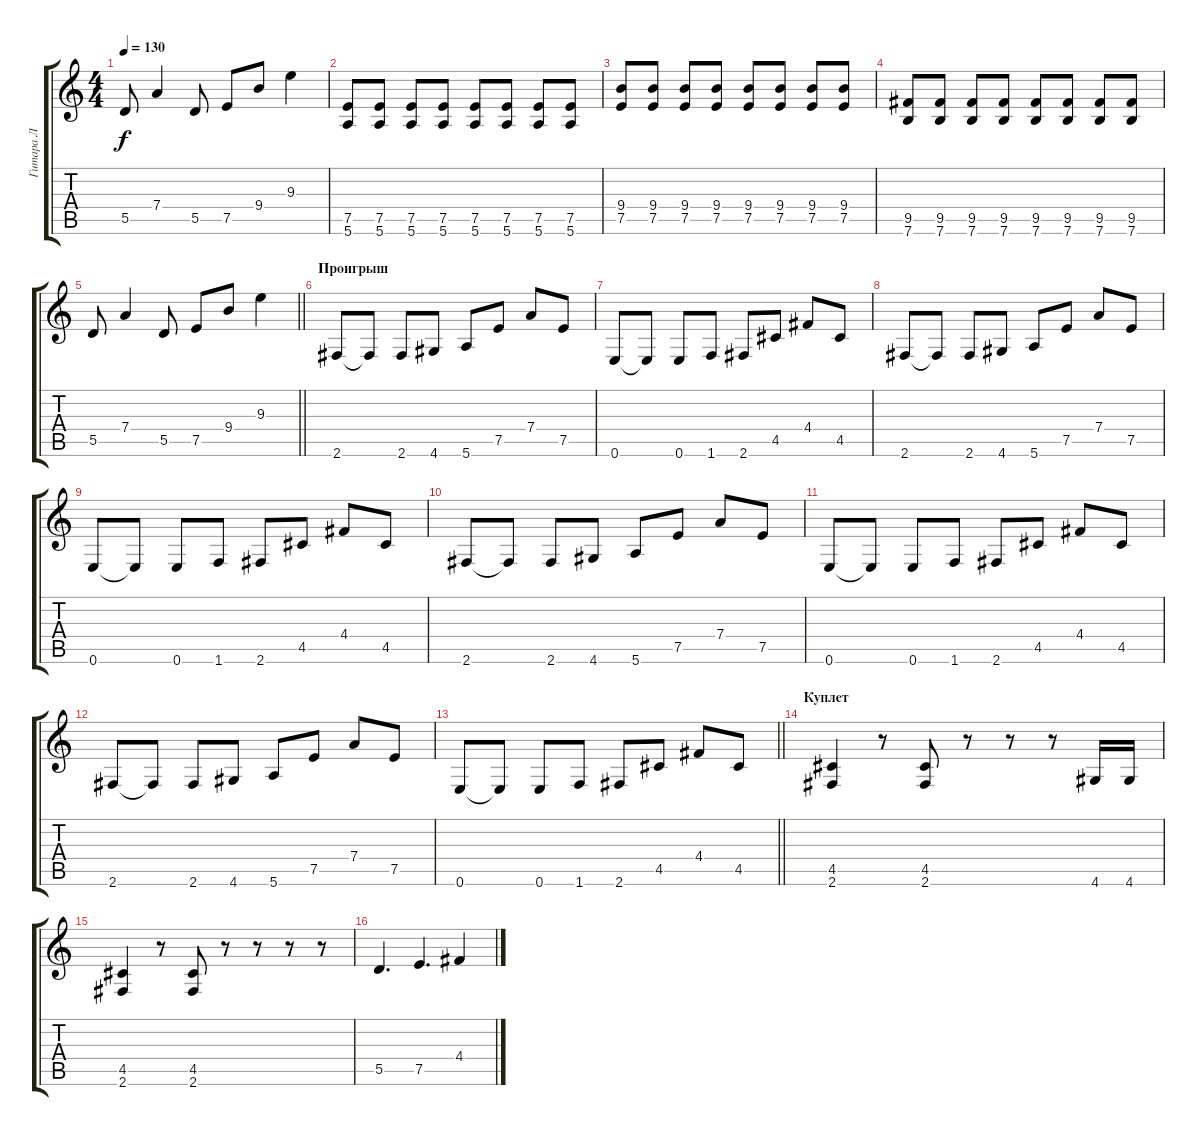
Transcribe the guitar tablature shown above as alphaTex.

\track ("Гитара Л" "Гитара Л") {instrument distortionguitar}
\staff {score tabs}
\tuning (E4 B3 G3 D3 A2 E2) {hide}
\ts (4 4)
\tempo 130
\clef g2
\ks c
5.5.8{dy f} 7.4.4 5.5.8 7.5.8 9.4.8 9.3.4 |
(7.5 5.6).8 (7.5 5.6).8 (7.5 5.6).8 (7.5 5.6).8 (7.5 5.6).8 (7.5 5.6).8 (7.5 5.6).8 (7.5 5.6).8 |
(9.4 7.5).8 (9.4 7.5).8 (9.4 7.5).8 (9.4 7.5).8 (9.4 7.5).8 (9.4 7.5).8 (9.4 7.5).8 (9.4 7.5).8 |
(9.5 7.6).8 (9.5 7.6).8 (9.5 7.6).8 (9.5 7.6).8 (9.5 7.6).8 (9.5 7.6).8 (9.5 7.6).8 (9.5 7.6).8 |
\barLineRight lightlight
5.5.8 7.4.4 5.5.8 7.5.8 9.4.8 9.3.4 |
\section ("" "Проигрыш")
2.6.8 2.6{t}.8 2.6.8 4.6.8 5.6.8 7.5.8 7.4.8 7.5.8 |
0.6.8 0.6{t}.8 0.6.8 1.6.8 2.6.8 4.5.8 4.4.8 4.5.8 |
2.6.8 2.6{t}.8 2.6.8 4.6.8 5.6.8 7.5.8 7.4.8 7.5.8 |
0.6.8 0.6{t}.8 0.6.8 1.6.8 2.6.8 4.5.8 4.4.8 4.5.8 |
2.6.8 2.6{t}.8 2.6.8 4.6.8 5.6.8 7.5.8 7.4.8 7.5.8 |
0.6.8 0.6{t}.8 0.6.8 1.6.8 2.6.8 4.5.8 4.4.8 4.5.8 |
2.6.8 2.6{t}.8 2.6.8 4.6.8 5.6.8 7.5.8 7.4.8 7.5.8 |
\barLineRight lightlight
0.6.8 0.6{t}.8 0.6.8 1.6.8 2.6.8 4.5.8 4.4.8 4.5.8 |
\section ("" "Куплет")
(4.5 2.6).4 r.8 (4.5 2.6).8 r.8 r.8 r.8 4.6.16 4.6.16 |
(4.5 2.6).4 r.8 (4.5 2.6).8 r.8 r.8 r.8 r.8 |
5.5.4{d} 7.5.4{d} 4.4.4
